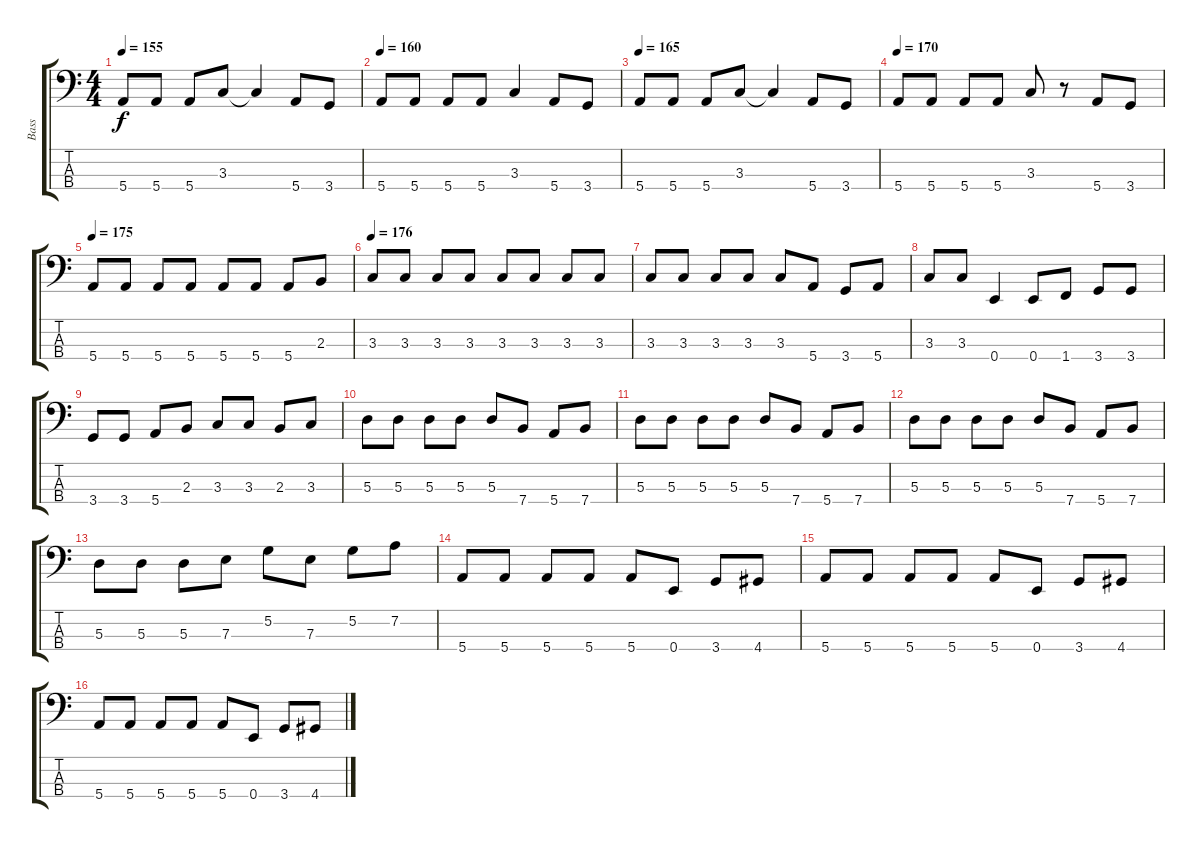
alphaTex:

\track ("Bass" "Bass") {instrument electricbassfinger}
\staff {score tabs}
\tuning (G2 D2 A1 E1) {hide}
\ts (4 4)
\tempo 155
\clef f4
\ks c
5.4.8{dy f} 5.4.8 5.4.8 3.3.8 3.3{t}.4 5.4.8 3.4.8 |
\tempo 160
5.4.8 5.4.8 5.4.8 5.4.8 3.3.4 5.4.8 3.4.8 |
\tempo 165
5.4.8 5.4.8 5.4.8 3.3.8 3.3{t}.4 5.4.8 3.4.8 |
\tempo 170
5.4.8 5.4.8 5.4.8 5.4.8 3.3.8 r.8 5.4.8 3.4.8 |
\tempo 175
5.4.8 5.4.8 5.4.8 5.4.8 5.4.8 5.4.8 5.4.8 2.3.8 |
\tempo 176
3.3.8 3.3.8 3.3.8 3.3.8 3.3.8 3.3.8 3.3.8 3.3.8 |
3.3.8 3.3.8 3.3.8 3.3.8 3.3.8 5.4.8 3.4.8 5.4.8 |
3.3.8 3.3.8 0.4.4 0.4.8 1.4.8 3.4.8 3.4.8 |
3.4.8 3.4.8 5.4.8 2.3.8 3.3.8 3.3.8 2.3.8 3.3.8 |
5.3.8 5.3.8 5.3.8 5.3.8 5.3.8 7.4.8 5.4.8 7.4.8 |
5.3.8 5.3.8 5.3.8 5.3.8 5.3.8 7.4.8 5.4.8 7.4.8 |
5.3.8 5.3.8 5.3.8 5.3.8 5.3.8 7.4.8 5.4.8 7.4.8 |
5.3.8 5.3.8 5.3.8 7.3.8 5.2.8 7.3.8 5.2.8 7.2.8 |
5.4.8 5.4.8 5.4.8 5.4.8 5.4.8 0.4.8 3.4.8 4.4.8 |
5.4.8 5.4.8 5.4.8 5.4.8 5.4.8 0.4.8 3.4.8 4.4.8 |
5.4.8 5.4.8 5.4.8 5.4.8 5.4.8 0.4.8 3.4.8 4.4.8
